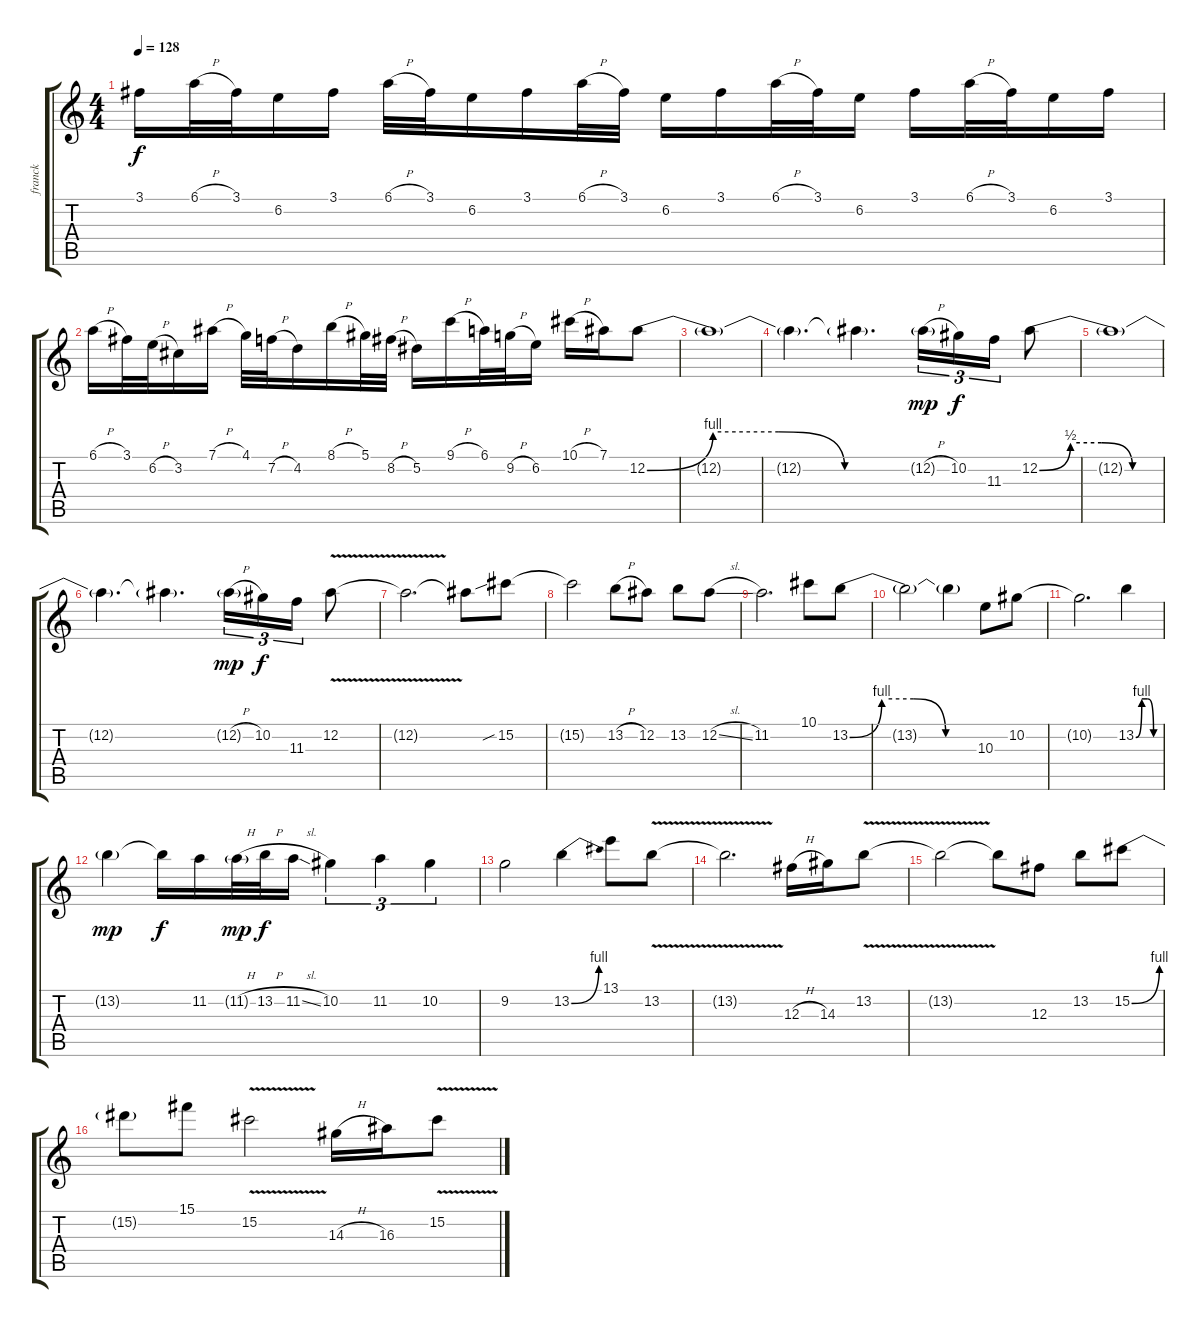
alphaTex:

\track ("franck" "franck") {instrument distortionguitar}
\staff {score tabs}
\tuning (Eb4 Bb3 Gb3 Db3 Ab2 Eb2) {hide}
\ts (4 4)
\tempo 128
\clef g2
\ks c
3.1.16{dy f} 6.1{h}.32 3.1.32 6.2.16 3.1.16 6.1{h}.32 3.1.32 6.2.16 3.1.16 6.1{h}.32 3.1.32 6.2.16 3.1.16 6.1{h}.32 3.1.32 6.2.16 3.1.16 6.1{h}.32 3.1.32 6.2.16 3.1.16 |
6.1{h}.16 3.1.32 6.2{h}.32 3.2.16 7.1{h}.16 4.1.32 7.2{h}.32 4.2.16 8.1{h}.16 5.1.32 8.2{h}.32 5.2.16 9.1{h}.16 6.1.32 9.2{h}.32 6.2.16 10.1{h}.16 7.1.16 12.2{be (custom 0 0 15 4 30 4 45 0 60 0)}.8 |
12.2{t}.1 |
12.2{t}.4{d} 12.2{t}.4{d} 12.2{h g}.16{tu (3 2) dy mp} 10.2.16{tu (3 2) dy f} 11.3.16{tu (3 2)} 12.2{be (custom 0 0 15 2 30 2 45 0 60 0)}.8 |
12.2{t}.1 |
12.2{t}.4{d} 12.2{t}.4{d} 12.2{h g}.16{tu (3 2) dy mp} 10.2.16{tu (3 2) dy f} 11.3.16{tu (3 2)} 12.2{v}.8 |
12.2{t}.2{d} 12.2{t}.8 15.2{sib}.8 |
15.2{t}.2 13.2{h}.8 12.2.8 13.2.8 12.2{sl}.8 |
11.2.2{d} 10.1.8 13.2{be (custom 0 0 15 4 30 4 45 0 60 0)}.8 |
13.2{t}.2 13.2{t}.4 10.3.8 10.2.8 |
10.2{t}.2{d} 13.2{be (custom 0 0 15 4 30 4 45 0 60 0)}.4 |
13.2{g}.4{dy mp} 13.2{t}.16{dy f} 11.2.16 11.2{h g}.32{dy mp} 13.2{h}.32{dy f} 11.2{sl}.16 10.2.4{tu (3 2)} 11.2.4{tu (3 2)} 10.2.4{tu (3 2)} |
9.2.2 13.2{be (bend 0 0 60 4)}.4 13.1.8 13.2{v}.8 |
13.2{t}.2{d} 12.3{h}.16 14.3.16 13.2{v}.8 |
13.2{t}.2 13.2{t}.8 12.3.8 13.2.8 15.2{be (bend 0 0 60 4)}.8 |
15.2{t}.8 15.1.8 15.2{v}.2 14.3{h}.16 16.3.16 15.2{v}.8
